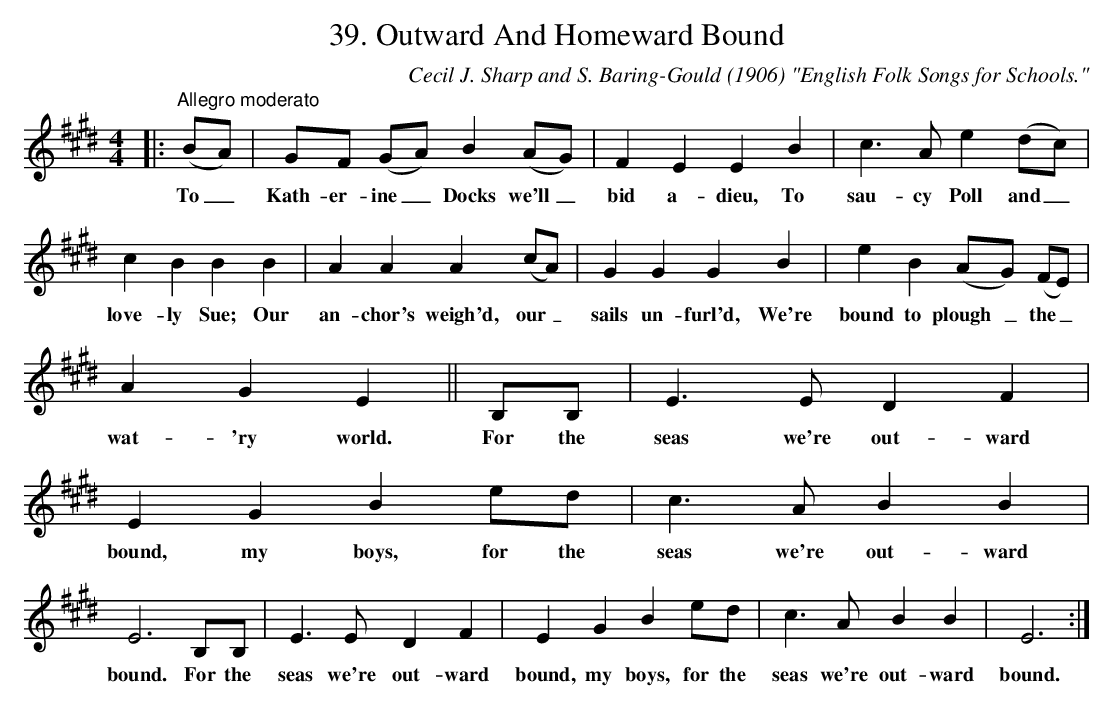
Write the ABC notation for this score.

X:1
T:39. Outward And Homeward Bound
C:Cecil J. Sharp and S. Baring-Gould (1906) "English Folk Songs for Schools."
L:1/8
M:4/4
K:E
|:"^Allegro moderato" (BA) | GF (GA) B2 (AG) | F2 E2 E2 B2 | c3 A e2 (dc) |$ c2 B2 B2 B2 |
w: To _|Kath- er- ine _ Docks we'll _|bid a- dieu, To|sau- cy Poll and _|love- ly Sue;  Our|
A2 A2 A2 (cA) | G2 G2 G2 B2 | e2 B2 (AG) (FE) |$ A2 G2 E2 || B,B, | E3 E D2 F2 | E2 G2 B2 ed |
w: an- chor's weigh'd,  our _|sails un- furl'd,  We're|bound to plough  _ the _|wat- 'ry world.|For the|seas we're  out- ward|bound,  my boys, for the|
c3 A B2 B2 |$ E6 B,B, | E3 E D2 F2 | E2 G2 B2 ed | c3 A B2 B2 | E6 :|
w: seas we're  out- ward|bound. For the|seas we're  out- ward|bound, my boys, for the|seas we're out- ward|bound.|
